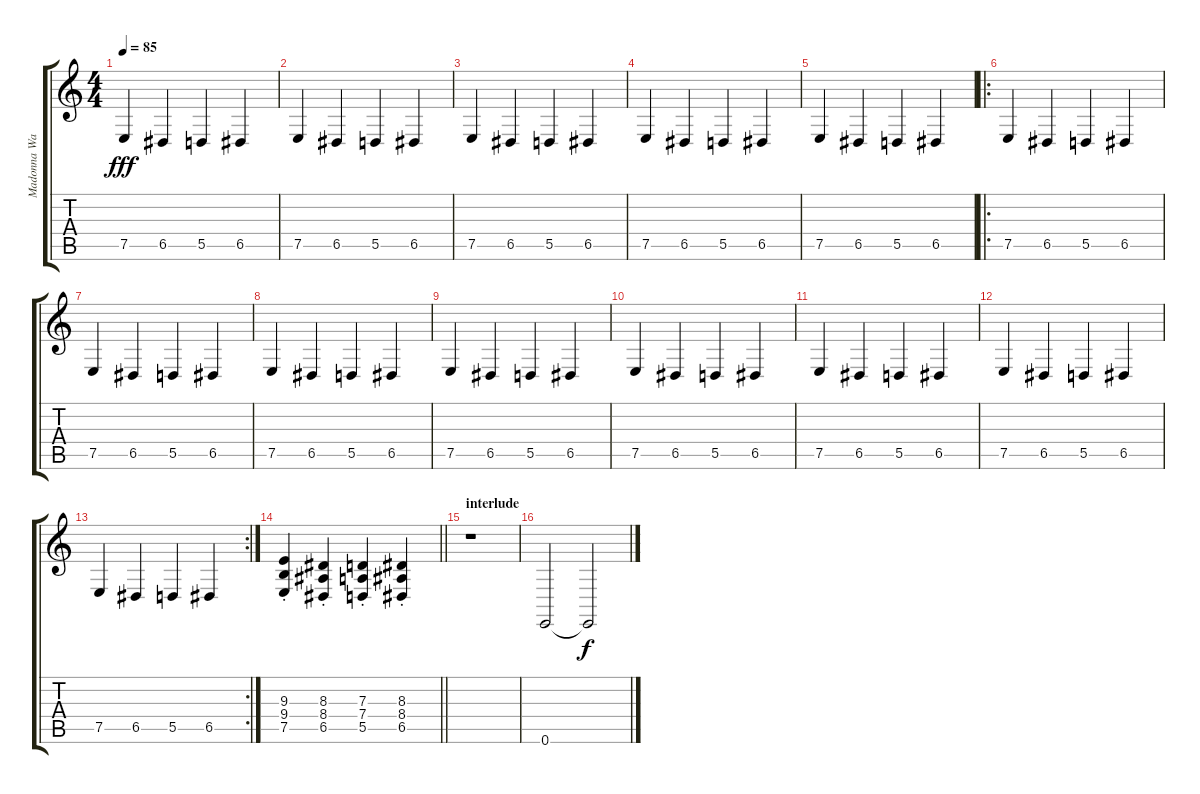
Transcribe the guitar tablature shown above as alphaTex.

\track ("Madonna Wayne Gacy" "Madonna Wa") {instrument electricpiano1}
\staff {score tabs}
\tuning (E4 B3 G3 D3 A2 E2) {hide}
\ts (4 4)
\tempo 85
\clef g2
\ks c
7.5.4{dy fff} 6.5.4 5.5.4 6.5.4 |
7.5.4 6.5.4 5.5.4 6.5.4 |
7.5.4 6.5.4 5.5.4 6.5.4 |
7.5.4 6.5.4 5.5.4 6.5.4 |
7.5.4 6.5.4 5.5.4 6.5.4 |
\ro
7.5.4 6.5.4 5.5.4 6.5.4 |
7.5.4 6.5.4 5.5.4 6.5.4 |
7.5.4 6.5.4 5.5.4 6.5.4 |
7.5.4 6.5.4 5.5.4 6.5.4 |
7.5.4 6.5.4 5.5.4 6.5.4 |
7.5.4 6.5.4 5.5.4 6.5.4 |
7.5.4 6.5.4 5.5.4 6.5.4 |
\rc 2
7.5.4 6.5.4 5.5.4 6.5.4 |
\barLineRight lightlight
(9.3{st} 9.4{st} 7.5{st}).4 (8.3{st} 8.4{st} 6.5{st}).4 (7.3{st} 7.4{st} 5.5{st}).4 (8.3{st} 8.4{st} 6.5).4 |
\section ("" "interlude")
r.1{volume 0} |
0.6.2{volume 16} 0.6{t}.2{dy f volume 0}
